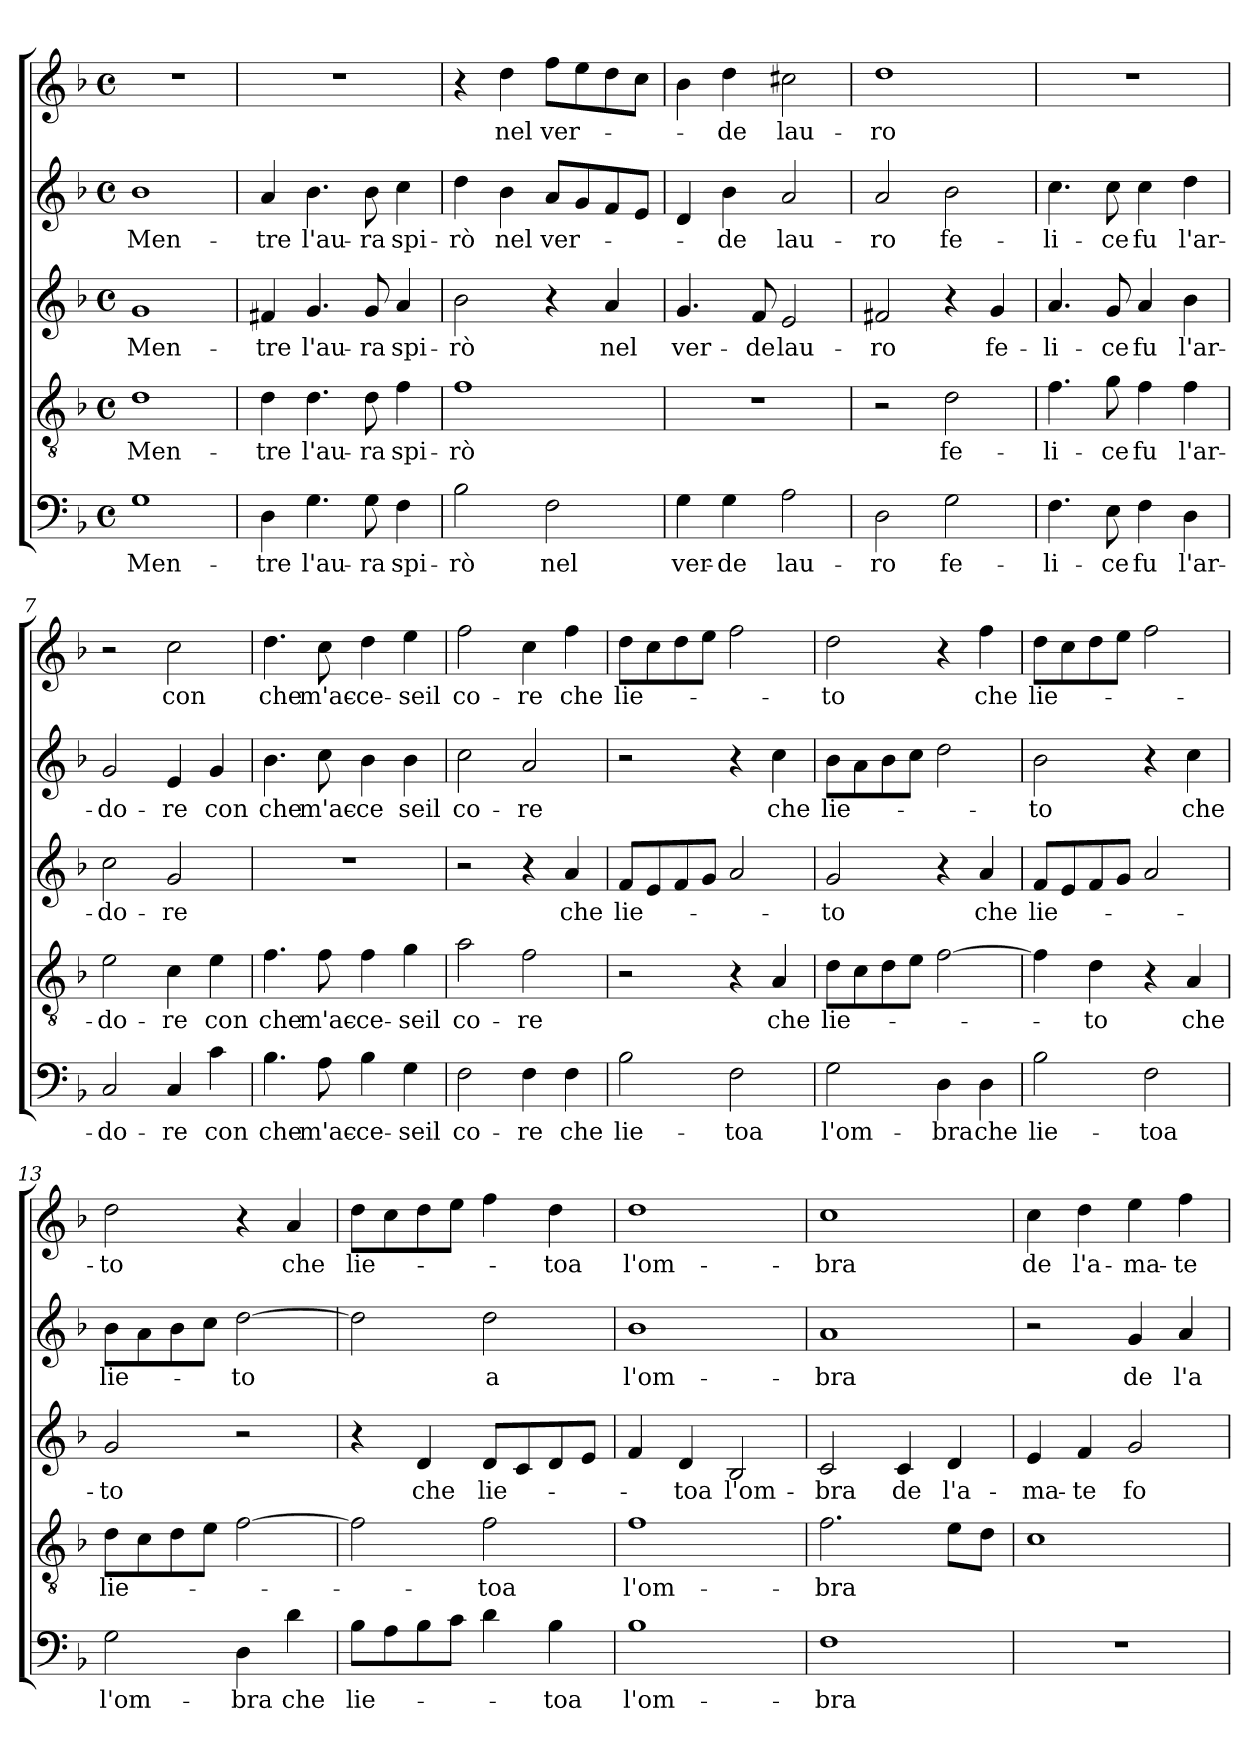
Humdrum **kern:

**kern	**text	**kern	**text	**kern	**text	**kern	**text	**kern	**text
*part5	*part5	*part4	*part4	*part3	*part3	*part2	*part2	*part1	*part1
*staff5	*staff5	*staff4	*staff4	*staff3	*staff3	*staff2	*staff2	*staff1	*staff1
*clefF4	*	*clefGv2	*	*clefG2	*	*clefG2	*	*clefG2	*
*k[b-]	*	*k[b-]	*	*k[b-]	*	*k[b-]	*	*k[b-]	*
*F:	*	*F:	*	*F:	*	*F:	*	*F:	*
*M4/4	*	*M4/4	*	*M4/4	*	*M4/4	*	*M4/4	*
*met(c)	*	*met(c)	*	*met(c)	*	*met(c)	*	*met(c)	*
=1	=1	=1	=1	=1	=1	=1	=1	=1	=1
1G	Men-	1d	Men-	1g	Men-	1b-	Men-	1r	.
=2	=2	=2	=2	=2	=2	=2	=2	=2	=2
4D\	-tre	4d\	-tre	4f#X/	-tre	4a/	-tre	1r	.
4.G\	l'au-	4.d\	l'au-	4.g/	l'au-	4.b-\	l'au-	.	.
8G\	-ra	8d\	-ra	8g/	-ra	8b-\	-ra	.	.
4F\	spi-	4f\	spi-	4a/	spi-	4cc\	spi-	.	.
=3	=3	=3	=3	=3	=3	=3	=3	=3	=3
2B-\	-rò	1f	-rò	2b-\	-rò	4dd\	-rò	4r	.
.	.	.	.	.	.	4b-\	nel	4dd\	nel
2F\	nel	.	.	4r	.	8a/L	ver-	8ff\L	ver-
.	.	.	.	.	.	8g/	.	8ee\	.
.	.	.	.	4a/	nel	8f/	.	8dd\	.
.	.	.	.	.	.	8e/J	.	8cc\J	.
=4	=4	=4	=4	=4	=4	=4	=4	=4	=4
4G\	ver-	1r	.	4.g/	ver-	4d/	.	4b-\	.
4G\	-de	.	.	.	.	4b-\	-de	4dd\	-de
.	.	.	.	8f/	-de	.	.	.	.
2A\	lau-	.	.	2e/	lau-	2a/	lau-	2cc#X\	lau-
=5	=5	=5	=5	=5	=5	=5	=5	=5	=5
2D\	-ro	2r	.	2f#X/	-ro	2a/	-ro	1dd	-ro
2G\	fe-	2d\	fe-	4r	.	2b-\	fe-	.	.
.	.	.	.	4g/	fe-	.	.	.	.
!!LO:LB:g=z
=6	=6	=6	=6	=6	=6	=6	=6	=6	=6
4.F\	-li-	4.f\	-li-	4.a/	-li-	4.cc\	-li-	1r	.
8E\	-ce	8g\	-ce	8g/	-ce	8cc\	-ce	.	.
4F\	fu	4f\	fu	4a/	fu	4cc\	fu	.	.
4D\	l'ar-	4f\	l'ar-	4b-\	l'ar-	4dd\	l'ar-	.	.
=7	=7	=7	=7	=7	=7	=7	=7	=7	=7
2C/	-do-	2e\	-do-	2cc\	-do-	2g/	-do-	2r	.
4C/	-re	4c\	-re	2g/	-re	4e/	-re	2cc\	con
4c\	con	4e\	con	.	.	4g/	con	.	.
=8	=8	=8	=8	=8	=8	=8	=8	=8	=8
4.B-\	che	4.f\	che	1r	.	4.b-\	che	4.dd\	che
8A\	m'ac-	8f\	m'ac-	.	.	8cc\	m'ac-	8cc\	m'ac-
4B-\	-ce-	4f\	-ce-	.	.	4b-\	-ce	4dd\	-ce-
4G\	-seil	4g\	-seil	.	.	4b-\	seil	4ee\	-seil
=9	=9	=9	=9	=9	=9	=9	=9	=9	=9
2F\	co-	2a\	co-	2r	.	2cc\	co-	2ff\	co-
4F\	-re	2f\	-re	4r	.	2a/	-re	4cc\	-re
4F\	che	.	.	4a/	che	.	.	4ff\	che
=10	=10	=10	=10	=10	=10	=10	=10	=10	=10
2B-\	lie-	2r	.	8f/L	lie-	2r	.	8dd\L	lie-
.	.	.	.	8e/	.	.	.	8cc\	.
.	.	.	.	8f/	.	.	.	8dd\	.
.	.	.	.	8g/J	.	.	.	8ee\J	.
2F\	-toa	4r	.	2a/	.	4r	.	2ff\	.
.	.	4A/	che	.	.	4cc\	che	.	.
!!LO:LB:g=z
=11	=11	=11	=11	=11	=11	=11	=11	=11	=11
2G\	l'om-	8d\L	lie-	2g/	-to	8b-\L	lie-	2dd\	-to
.	.	8c\	.	.	.	8a\	.	.	.
.	.	8d\	.	.	.	8b-\	.	.	.
.	.	8e\J	.	.	.	8cc\J	.	.	.
4D\	-bra	[2f\	.	4r	.	2dd\	.	4r	.
4D\	che	.	.	4a/	che	.	.	4ff\	che
=12	=12	=12	=12	=12	=12	=12	=12	=12	=12
2B-\	lie-	4f\]	.	8f/L	lie-	2b-\	-to	8dd\L	lie-
.	.	.	.	8e/	.	.	.	8cc\	.
.	.	4d\	-to	8f/	.	.	.	8dd\	.
.	.	.	.	8g/J	.	.	.	8ee\J	.
2F\	-toa	4r	.	2a/	.	4r	.	2ff\	.
.	.	4A/	che	.	.	4cc\	che	.	.
=13	=13	=13	=13	=13	=13	=13	=13	=13	=13
2G\	l'om-	8d\L	lie-	2g/	-to	8b-\L	lie-	2dd\	-to
.	.	8c\	.	.	.	8a\	.	.	.
.	.	8d\	.	.	.	8b-\	.	.	.
.	.	8e\J	.	.	.	8cc\J	.	.	.
4D\	-bra	[2f\	.	2r	.	[2dd\	-to	4r	.
4d\	che	.	.	.	.	.	.	4a/	che
=14	=14	=14	=14	=14	=14	=14	=14	=14	=14
8B-\L	lie-	2f\]	.	4r	.	2dd\]	.	8dd\L	lie-
8A\	.	.	.	.	.	.	.	8cc\	.
8B-\	.	.	.	4d/	che	.	.	8dd\	.
8c\J	.	.	.	.	.	.	.	8ee\J	.
4d\	.	2f\	-toa	8d/L	lie-	2dd\	a	4ff\	.
.	.	.	.	8c/	.	.	.	.	.
4B-\	-toa	.	.	8d/	.	.	.	4dd\	-toa
.	.	.	.	8e/J	.	.	.	.	.
=15	=15	=15	=15	=15	=15	=15	=15	=15	=15
1B-	l'om-	1f	l'om-	4f/	.	1b-	l'om-	1dd	l'om-
.	.	.	.	4d/	-toa	.	.	.	.
.	.	.	.	2B-/	l'om-	.	.	.	.
!!LO:PB:g=z
=16	=16	=16	=16	=16	=16	=16	=16	=16	=16
1F	-bra	2.f\	-bra	2c/	-bra	1a	-bra	1cc	-bra
.	.	.	.	4c/	de	.	.	.	.
.	.	8e\L	.	4d/	l'a-	.	.	.	.
.	.	8d\J	.	.	.	.	.	.	.
=17	=17	=17	=17	=17	=17	=17	=17	=17	=17
1r	.	1c	.	4e/	-ma-	2r	.	4cc\	de
.	.	.	.	4f/	-te	.	.	4dd\	l'a-
.	.	.	.	2g/	fo-	4g/	de	4ee\	-ma-
.	.	.	.	.	.	4a/	l'a-	4ff\	-te
=	=	=	=	=	=	=	=	=	=
*-	*-	*-	*-	*-	*-	*-	*-	*-	*-
